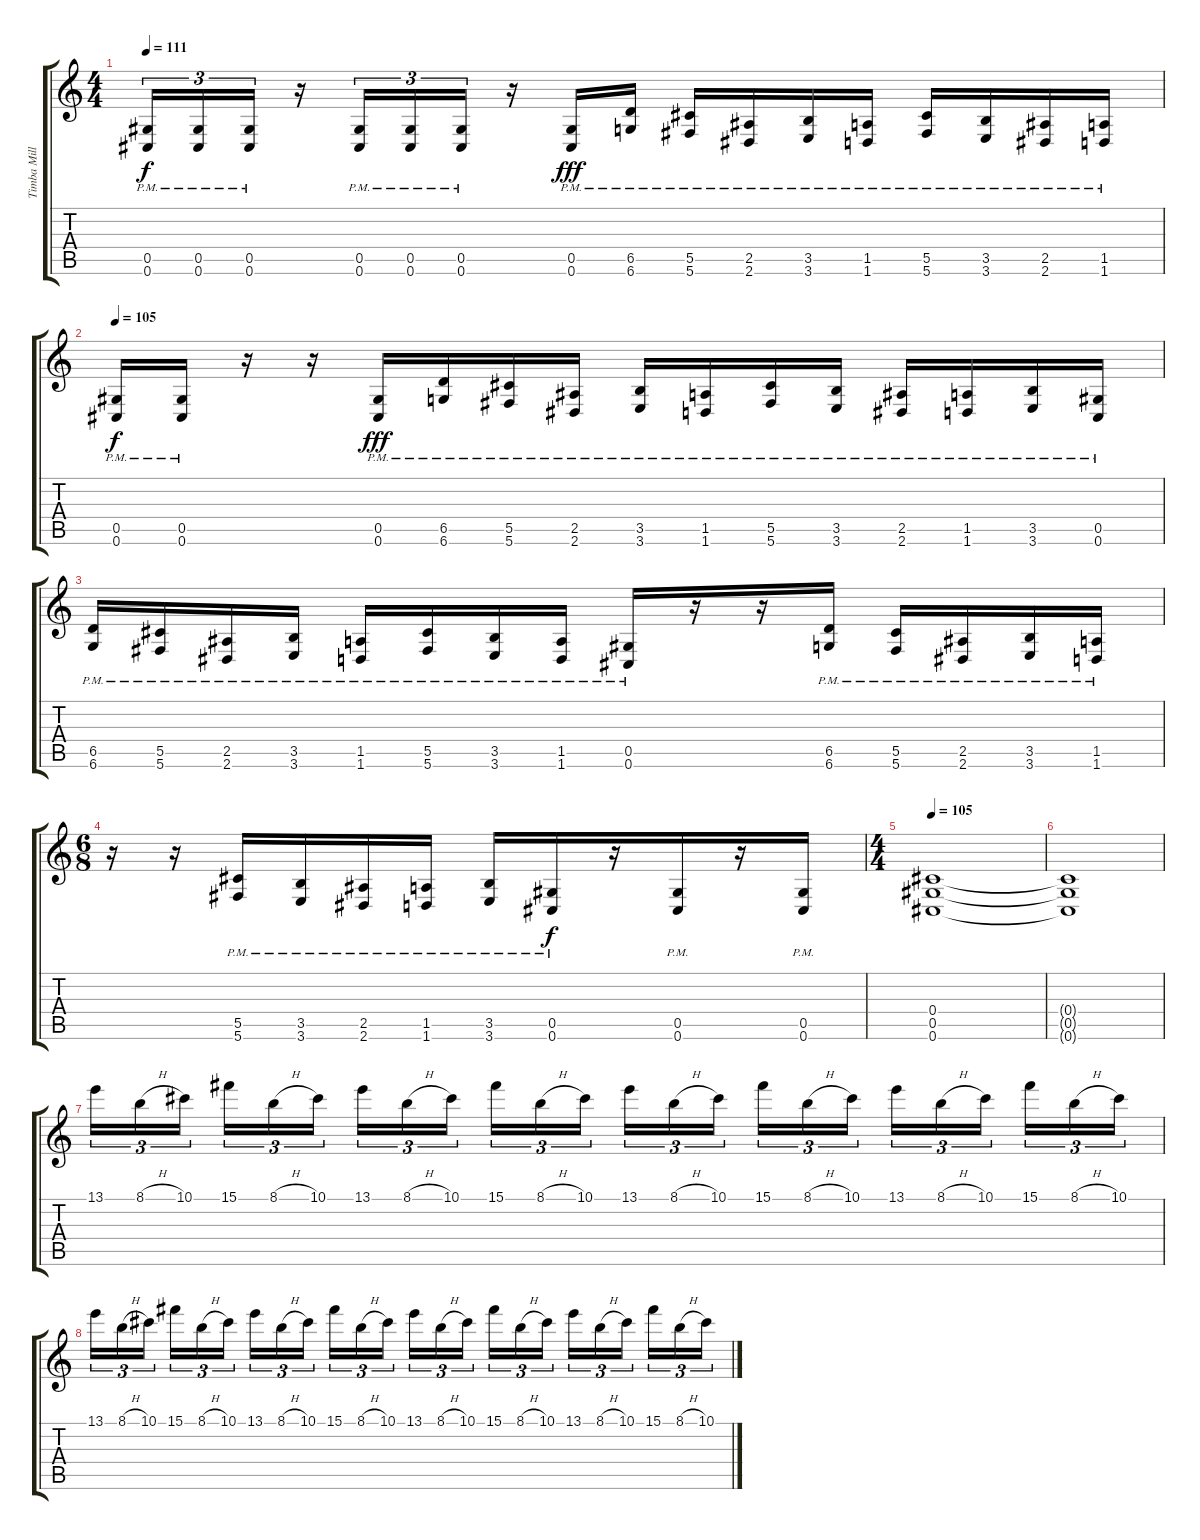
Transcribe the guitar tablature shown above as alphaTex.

\track ("Timba Millar" "Timba Mill") {instrument overdrivenguitar}
\staff {score tabs}
\tuning (Eb4 Bb3 Gb3 Db3 Ab2 Db2) {hide}
\ts (4 4)
\tempo 111
\clef g2
\ks c
(0.5{pm} 0.6{pm}).16{tu (3 2) dy f} (0.5{pm} 0.6{pm}).16{tu (3 2)} (0.5{pm} 0.6{pm}).16{tu (3 2)} r.16 (0.5{pm} 0.6{pm}).16{tu (3 2)} (0.5{pm} 0.6{pm}).16{tu (3 2)} (0.5{pm} 0.6{pm}).16{tu (3 2)} r.16 (0.5{pm} 0.6{pm}).16{dy fff} (6.5{pm} 6.6{pm}).16 (5.5{pm} 5.6{pm}).16 (2.5{pm} 2.6{pm}).16 (3.5{pm} 3.6{pm}).16 (1.5{pm} 1.6{pm}).16 (5.5{pm} 5.6{pm}).16 (3.5{pm} 3.6{pm}).16 (2.5{pm} 2.6{pm}).16 (1.5{pm} 1.6{pm}).16 |
\tempo 105
(0.5{pm} 0.6{pm}).16{dy f} (0.5{pm} 0.6{pm}).16 r.16 r.16 (0.5{pm} 0.6{pm}).16{dy fff} (6.5{pm} 6.6{pm}).16 (5.5{pm} 5.6{pm}).16 (2.5{pm} 2.6{pm}).16 (3.5{pm} 3.6{pm}).16 (1.5{pm} 1.6{pm}).16 (5.5{pm} 5.6{pm}).16 (3.5{pm} 3.6{pm}).16 (2.5{pm} 2.6{pm}).16 (1.5{pm} 1.6{pm}).16 (3.5{pm} 3.6).16 (0.5{pm} 0.6{pm}).16 |
(6.5{pm} 6.6{pm}).16 (5.5{pm} 5.6{pm}).16 (2.5{pm} 2.6{pm}).16 (3.5{pm} 3.6{pm}).16 (1.5{pm} 1.6{pm}).16 (5.5{pm} 5.6{pm}).16 (3.5{pm} 3.6{pm}).16 (1.5{pm} 1.6{pm}).16 (0.5{pm} 0.6{pm}).16 r.16 r.16 (6.5{pm} 6.6{pm}).16 (5.5{pm} 5.6{pm}).16 (2.5{pm} 2.6{pm}).16 (3.5{pm} 3.6{pm}).16 (1.5{pm} 1.6{pm}).16 |
\ts (6 8)
r.16 r.16 (5.5{pm} 5.6{pm}).16 (3.5{pm} 3.6{pm}).16 (2.5{pm} 2.6{pm}).16 (1.5{pm} 1.6{pm}).16 (3.5{pm} 3.6{pm}).16 (0.5{pm} 0.6{pm}).16{dy f} r.16 (0.5{pm} 0.6{pm}).16 r.16 (0.5{pm} 0.6{pm}).16 |
\ts (4 4)
\tempo 105
(0.4 0.5 0.6).1 |
(0.4{t} 0.5{t} 0.6{t}).1 |
13.1.16{tu (3 2)} 8.1{h}.16{tu (3 2)} 10.1.16{tu (3 2) beam splitsecondary} 15.1.16{tu (3 2)} 8.1{h}.16{tu (3 2)} 10.1.16{tu (3 2)} 13.1.16{tu (3 2)} 8.1{h}.16{tu (3 2)} 10.1.16{tu (3 2) beam splitsecondary} 15.1.16{tu (3 2)} 8.1{h}.16{tu (3 2)} 10.1.16{tu (3 2)} 13.1.16{tu (3 2)} 8.1{h}.16{tu (3 2)} 10.1.16{tu (3 2) beam splitsecondary} 15.1.16{tu (3 2)} 8.1{h}.16{tu (3 2)} 10.1.16{tu (3 2)} 13.1.16{tu (3 2)} 8.1{h}.16{tu (3 2)} 10.1.16{tu (3 2) beam splitsecondary} 15.1.16{tu (3 2)} 8.1{h}.16{tu (3 2)} 10.1.16{tu (3 2)} |
13.1.16{tu (3 2)} 8.1{h}.16{tu (3 2)} 10.1.16{tu (3 2) beam splitsecondary} 15.1.16{tu (3 2)} 8.1{h}.16{tu (3 2)} 10.1.16{tu (3 2)} 13.1.16{tu (3 2)} 8.1{h}.16{tu (3 2)} 10.1.16{tu (3 2) beam splitsecondary} 15.1.16{tu (3 2)} 8.1{h}.16{tu (3 2)} 10.1.16{tu (3 2)} 13.1.16{tu (3 2)} 8.1{h}.16{tu (3 2)} 10.1.16{tu (3 2) beam splitsecondary} 15.1.16{tu (3 2)} 8.1{h}.16{tu (3 2)} 10.1.16{tu (3 2)} 13.1.16{tu (3 2)} 8.1{h}.16{tu (3 2)} 10.1.16{tu (3 2) beam splitsecondary} 15.1.16{tu (3 2)} 8.1{h}.16{tu (3 2)} 10.1.16{tu (3 2)}
